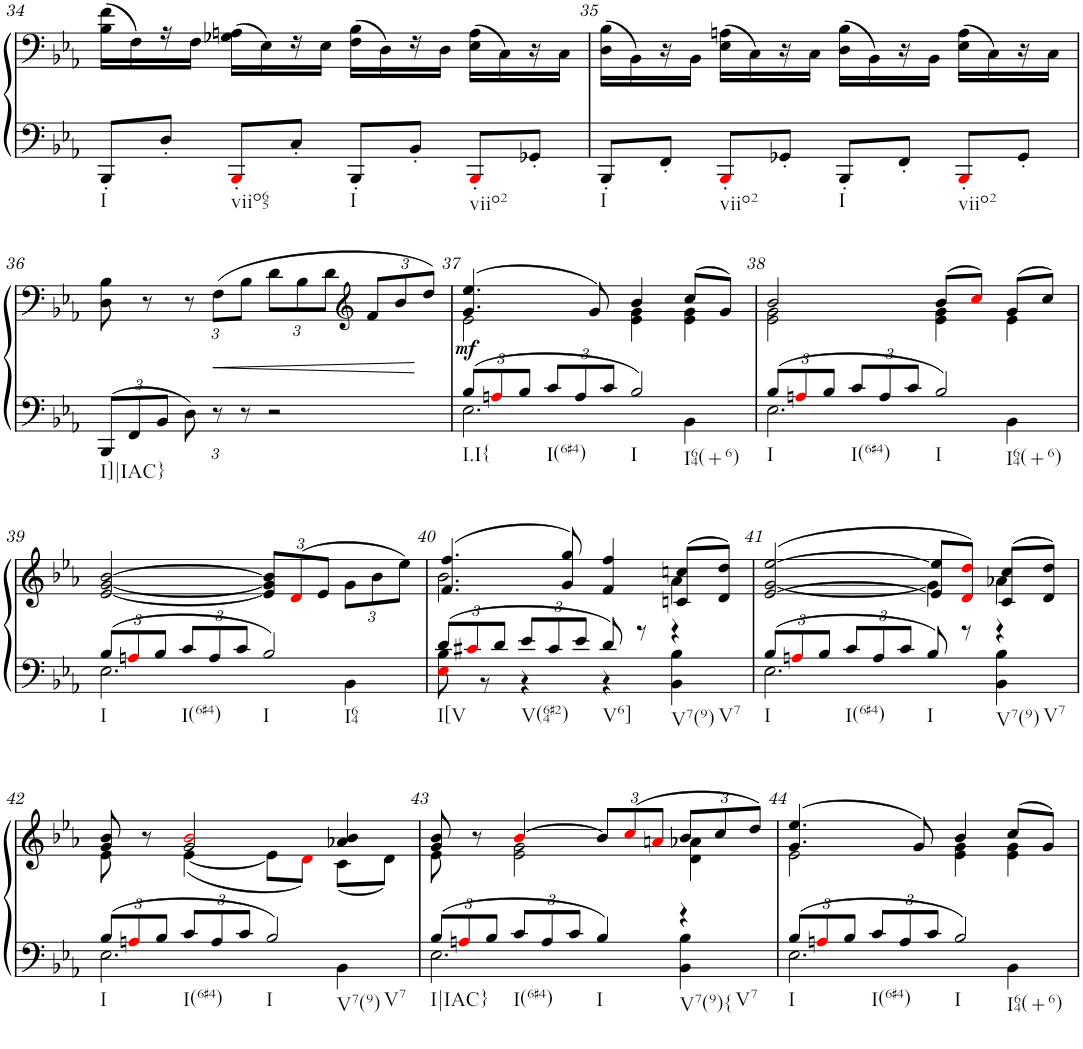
**kern	**kern	**dynam
*part1	*part1	*part1
*staff2	*staff1	*staff1/2
*I"Klavier	*	*
*I'Klav.	*	*
!!LO:PB:g=z
*clefF4	*clefF4	*
*k[b-e-a-]	*k[b-e-a-]	*
*E-:	*E-:	*
*M4/4	*M4/4	*
*met(c)	*met(c)	*
=34	=34	=34
!LO:TX:b:t=I	!	!
8BBB-'/L	(16B-\ 16f\LL	.
.	16F\)	.
8D'/J	16r	.
.	16F\JJ	.
!LO:TX:b:t=viio65	!	!
8BBB-'i/L	(16G-X\ 16An\LL	.
.	16E-\)	.
8C'/J	16r	.
.	16E-\JJ	.
!LO:TX:b:t=I	!	!
8BBB-'/L	(16F\ 16B-\LL	.
.	16D\)	.
8BB-'/J	16r	.
.	16D\JJ	.
!LO:TX:b:t=viio2	!	!
8BBB-'i/L	(16E-\ 16A\LL	.
.	16C\)	.
8GG-X'/J	16r	.
.	16C\JJ	.
=35	=35	=35
!LO:TX:b:t=I	!	!
8BBB-'/L	(16D\ 16B-\LL	.
.	16BB-\)	.
8FF'/J	16r	.
.	16BB-\JJ	.
!LO:TX:b:t=viio2	!	!
8BBB-'i/L	(16E-\ 16An\LL	.
.	16C\)	.
8GG-X'/J	16r	.
.	16C\JJ	.
!LO:TX:b:t=I	!	!
8BBB-'/L	(16D\ 16B-\LL	.
.	16BB-\)	.
8FF'/J	16r	.
.	16BB-\JJ	.
!LO:TX:b:t=viio2	!	!
8BBB-'i/L	(16E-\ 16A\LL	.
.	16C\)	.
8GG-'/J	16r	.
.	16C\JJ	.
!!LO:LB:g=z
=36	=36	=36
*Xbrackettup	*	*
!LO:TX:b:t=I]|IAC}	!	!
12BBB-/L	8D\ 8B-\	.
12FF/	.	.
.	8r	.
12BB-/J	.	.
*	*Xbrackettup	*
12D\	12r	.
!	!	!LO:HP:b
12r	(12F\L	<
12r	12B-\J	.
2r	12d\L	.
.	12B-\	.
.	12d\J	.
*	*clefG2	*
.	12f/L	.
.	12b-/	.
.	12dd/J)	[
=37	=37	=37
*^	*^	*
!LO:TX:b:t=I.I{	!	!	!	!
!	!	!	!	!LO:DY:b
12B-/L	2.E-\	(4.g/ 4.ee-/	2e-\	mf
12Ani/	.	.	.	.
12B-/J	.	.	.	.
!LO:TX:b:t=I(6#4)	!	!	!	!
12c/L	.	.	.	.
12A/	.	.	.	.
.	.	8g/)	.	.
12c/J	.	.	.	.
!LO:TX:b:t=I	!	!	!	!
!LO:TX:b:t=I64(+6)	!	!	!	!
2B-/	.	4b-/	4e-\ 4g\	.
.	4BB-\	(8cc/L	4e-\ 4g\	.
.	.	8g/J)	.	.
=38	=38	=38	=38	=38
!LO:TX:b:t=I	!	!	!	!
12B-/L	2.E-\	2b-/	2e-\ 2g\	.
12Ani/	.	.	.	.
12B-/J	.	.	.	.
!LO:TX:b:t=I(6#4)	!	!	!	!
12c/L	.	.	.	.
12A/	.	.	.	.
12c/J	.	.	.	.
!LO:TX:b:t=I	!	!	!	!
!LO:TX:b:t=I64(+6)	!	!	!	!
2B-/	.	(8b-/L	4e-\ 4g\	.
.	.	8cci/J)	.	.
.	4BB-\	(8g/L	4e-\	.
.	.	8cc/J)	.	.
*	*	*v	*v	*
!!LO:LB:g=z
=39	=39	=39	=39
!LO:TX:b:t=I	!	!	!
12B-/L	2.E-\	[2e-/ [2g/ [2b-/	.
12Ani/	.	.	.
12B-/J	.	.	.
!LO:TX:b:t=I(6#4)	!	!	!
12c/L	.	.	.
12A/	.	.	.
12c/J	.	.	.
!LO:TX:b:t=I	!	!	!
!LO:TX:b:t=I64	!	!	!
2B-/	.	12e-/] 12g/] 12b-/]L	.
.	.	(12di/	.
.	.	12e-/J	.
.	4BB-\	12g\L	.
.	.	12b-\	.
.	.	12ee-\J)	.
=40	=40	=40	=40
*	*	*^	*
!LO:TX:b:t=I[V	!	!	!	!
12d/L	8E-i\ 8B-\	(4.f/ 4.ff/	2.b-\	.
12c#Xi/	.	.	.	.
.	8r	.	.	.
12d/J	.	.	.	.
!LO:TX:b:t=V(64#2)	!	!	!	!
12e-/L	4r	.	.	.
12c#/	.	.	.	.
.	.	8g/ 8gg/)	.	.
12e-/J	.	.	.	.
!LO:TX:b:t=V6]	!	!	!	!
8d/	4r	4f/ 4ff/	.	.
8r	.	.	.	.
!LO:TX:b:t=V7(9)	!	!	!	!
!LO:TX:b:t=V7	!	!	!	!
4r	4BB-\ 4B-\	(8cn/ 8ccn/L	4a-\	.
.	.	8d/ 8dd/J)	.	.
=41	=41	=41	=41	=41
!LO:TX:b:t=I	!	!	!	!
12B-/L	2.E-\	([2e-/ [2g/ [2ee-/	2ryy	.
12Ani/	.	.	.	.
12B-/J	.	.	.	.
!LO:TX:b:t=I(6#4)	!	!	!	!
12c/L	.	.	.	.
12A/	.	.	.	.
12c/J	.	.	.	.
!LO:TX:b:t=I	!	!	!	!
8B-/	.	8e-/] 8ee-/]L	4g\]	.
8r	.	8di/ 8ddi/J)	.	.
!LO:TX:b:t=V7(9)	!	!	!	!
!LO:TX:b:t=V7	!	!	!	!
4r	4BB-\ 4B-\	(8c/ 8cc/L	4a-X\	.
.	.	8d/ 8dd/J)	.	.
!!LO:LB:g=z	!!
=42	=42	=42	=42	=42
!LO:TX:b:t=I	!	!	!	!
12B-/L	2.E-\	8g/ 8b-/	8e-\	.
12Ani/	.	.	.	.
.	.	8r	8ryy	.
12B-/J	.	.	.	.
!LO:TX:b:t=I(6#4)	!	!	!	!
12c/L	.	2g/ 2b-i/	([4e-\	.
12A/	.	.	.	.
12c/J	.	.	.	.
!LO:TX:b:t=I	!	!	!	!
!LO:TX:b:t=V7(9)	!	!	!	!
!LO:TX:b:t=V7	!	!	!	!
2B-/	.	.	8e-\L]	.
.	.	.	8di\J)	.
.	4BB-\	4a-X/ 4b-/	(8c\L	.
.	.	.	8d\J)	.
=43	=43	=43	=43	=43
!LO:TX:b:t=I|IAC}	!	!	!	!
12B-/L	2.E-\	8g/ 8b-/	8e-\	.
12Ani/	.	.	.	.
.	.	8r	8ryy	.
12B-/J	.	.	.	.
!LO:TX:b:t=I(6#4)	!	!	!	!
12c/L	.	[4b-i/	2e-\ 2g\	.
12A/	.	.	.	.
12c/J	.	.	.	.
!LO:TX:b:t=I	!	!	!	!
4B-/	.	12b-/L]	.	.
.	.	(12cci/	.	.
.	.	12ani/J	.	.
!LO:TX:b:t=V7(9){	!	!	!	!
!LO:TX:b:t=V7	!	!	!	!
4r	4BB-\ 4B-\	12b-/L	4d\ 4a-X\	.
.	.	12cc/	.	.
.	.	12dd/J)	.	.
=44	=44	=44	=44	=44
!LO:TX:b:t=I	!	!	!	!
12B-/L	2.E-\	(4.g/ 4.ee-/	2e-\	.
12Ani/	.	.	.	.
12B-/J	.	.	.	.
!LO:TX:b:t=I(6#4)	!	!	!	!
12c/L	.	.	.	.
12A/	.	.	.	.
.	.	8g/)	.	.
12c/J	.	.	.	.
!LO:TX:b:t=I	!	!	!	!
!LO:TX:b:t=I64(+6)	!	!	!	!
2B-/	.	4b-/	4e-\ 4g\	.
.	4BB-\	(8cc/L	4e-\ 4g\	.
.	.	8g/J)	.	.
*v	*v	*	*	*
*	*v	*v	*
=	=	=
*-	*-	*-
